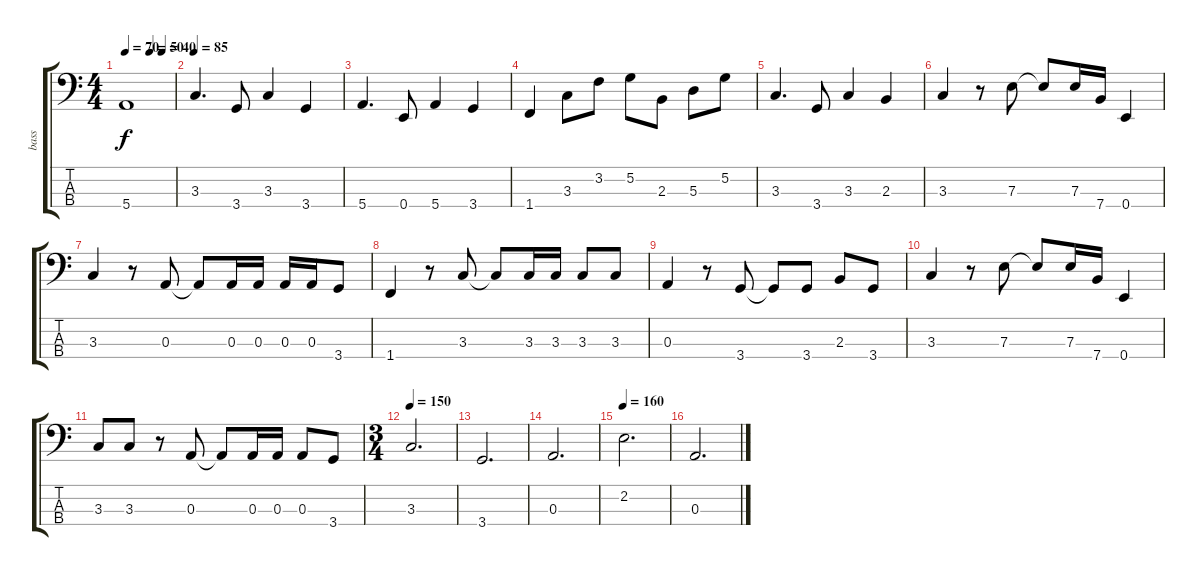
\track ("bass" "bass") {instrument electricbassfinger}
\staff {score tabs}
\tuning (G2 D2 A1 E1) {hide}
\ts (4 4)
\tempo 70
\tempo (50 0.5)
\tempo (40 0.75)
\clef f4
\ks c
5.4.1{dy f} |
\tempo 85
3.3.4{d} 3.4.8 3.3.4 3.4.4 |
5.4.4{d} 0.4.8 5.4.4 3.4.4 |
1.4.4 3.3.8 3.2.8 5.2.8 2.3.8 5.3.8 5.2.8 |
3.3.4{d} 3.4.8 3.3.4 2.3.4 |
3.3.4 r.8 7.3.8 7.3{t}.8 7.3.16 7.4.16 0.4.4 |
3.3.4 r.8 0.3.8 0.3{t}.8 0.3.16 0.3.16 0.3.16 0.3.16 3.4.8 |
1.4.4 r.8 3.3.8 3.3{t}.8 3.3.16 3.3.16 3.3.8 3.3.8 |
0.3.4 r.8 3.4.8 3.4{t}.8 3.4.8 2.3.8 3.4.8 |
3.3.4 r.8 7.3.8 7.3{t}.8 7.3.16 7.4.16 0.4.4 |
3.3.8 3.3.8 r.8 0.3.8 0.3{t}.8 0.3.16 0.3.16 0.3.8 3.4.8 |
\ts (3 4)
\tempo 150
3.3.2{d} |
3.4.2{d} |
0.3.2{d} |
\tempo 160
2.2.2{d} |
0.3.2{d}
